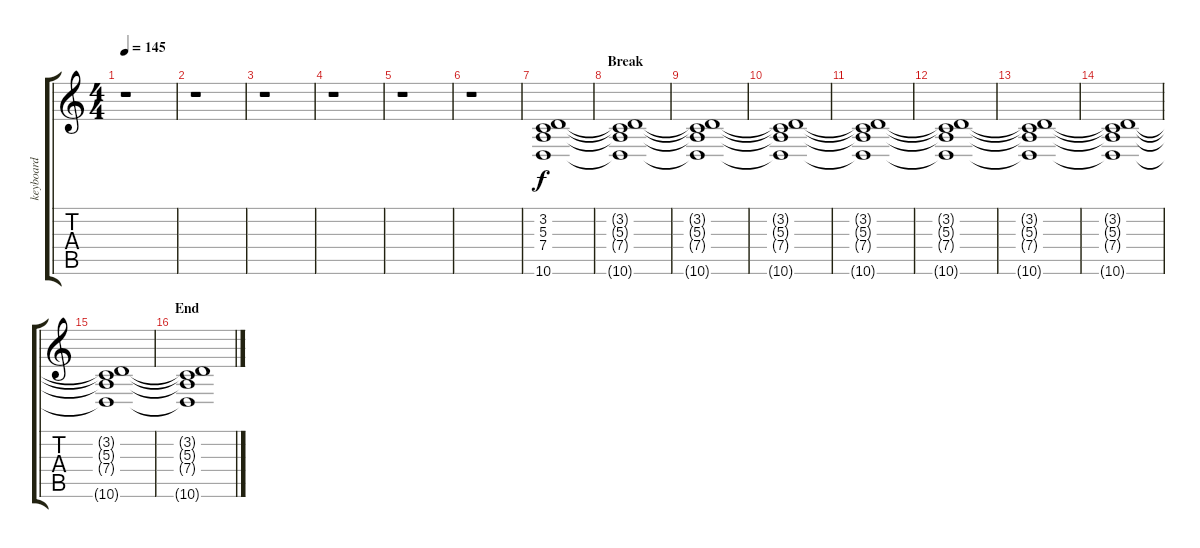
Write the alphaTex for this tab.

\track ("keyboard" "keyboard") {instrument synthstrings2}
\staff {score tabs}
\tuning (E4 B3 G3 D3 A2 E2) {hide}
\ts (4 4)
\tempo 145
\clef g2
\ks c
r.1{dy f} |
r.1 |
r.1 |
r.1 |
r.1 |
r.1 |
(3.2 5.3 7.4 10.6).1 |
\section ("" "Break")
(3.2{t} 5.3{t} 7.4{t} 10.6{t}).1 |
(3.2{t} 5.3{t} 7.4{t} 10.6{t}).1 |
(3.2{t} 5.3{t} 7.4{t} 10.6{t}).1 |
(3.2{t} 5.3{t} 7.4{t} 10.6{t}).1 |
(3.2{t} 5.3{t} 7.4{t} 10.6{t}).1 |
(3.2{t} 5.3{t} 7.4{t} 10.6{t}).1 |
(3.2{t} 5.3{t} 7.4{t} 10.6{t}).1 |
(3.2{t} 5.3{t} 7.4{t} 10.6{t}).1 |
\section ("" "End")
(3.2{t} 5.3{t} 7.4{t} 10.6{t}).1
